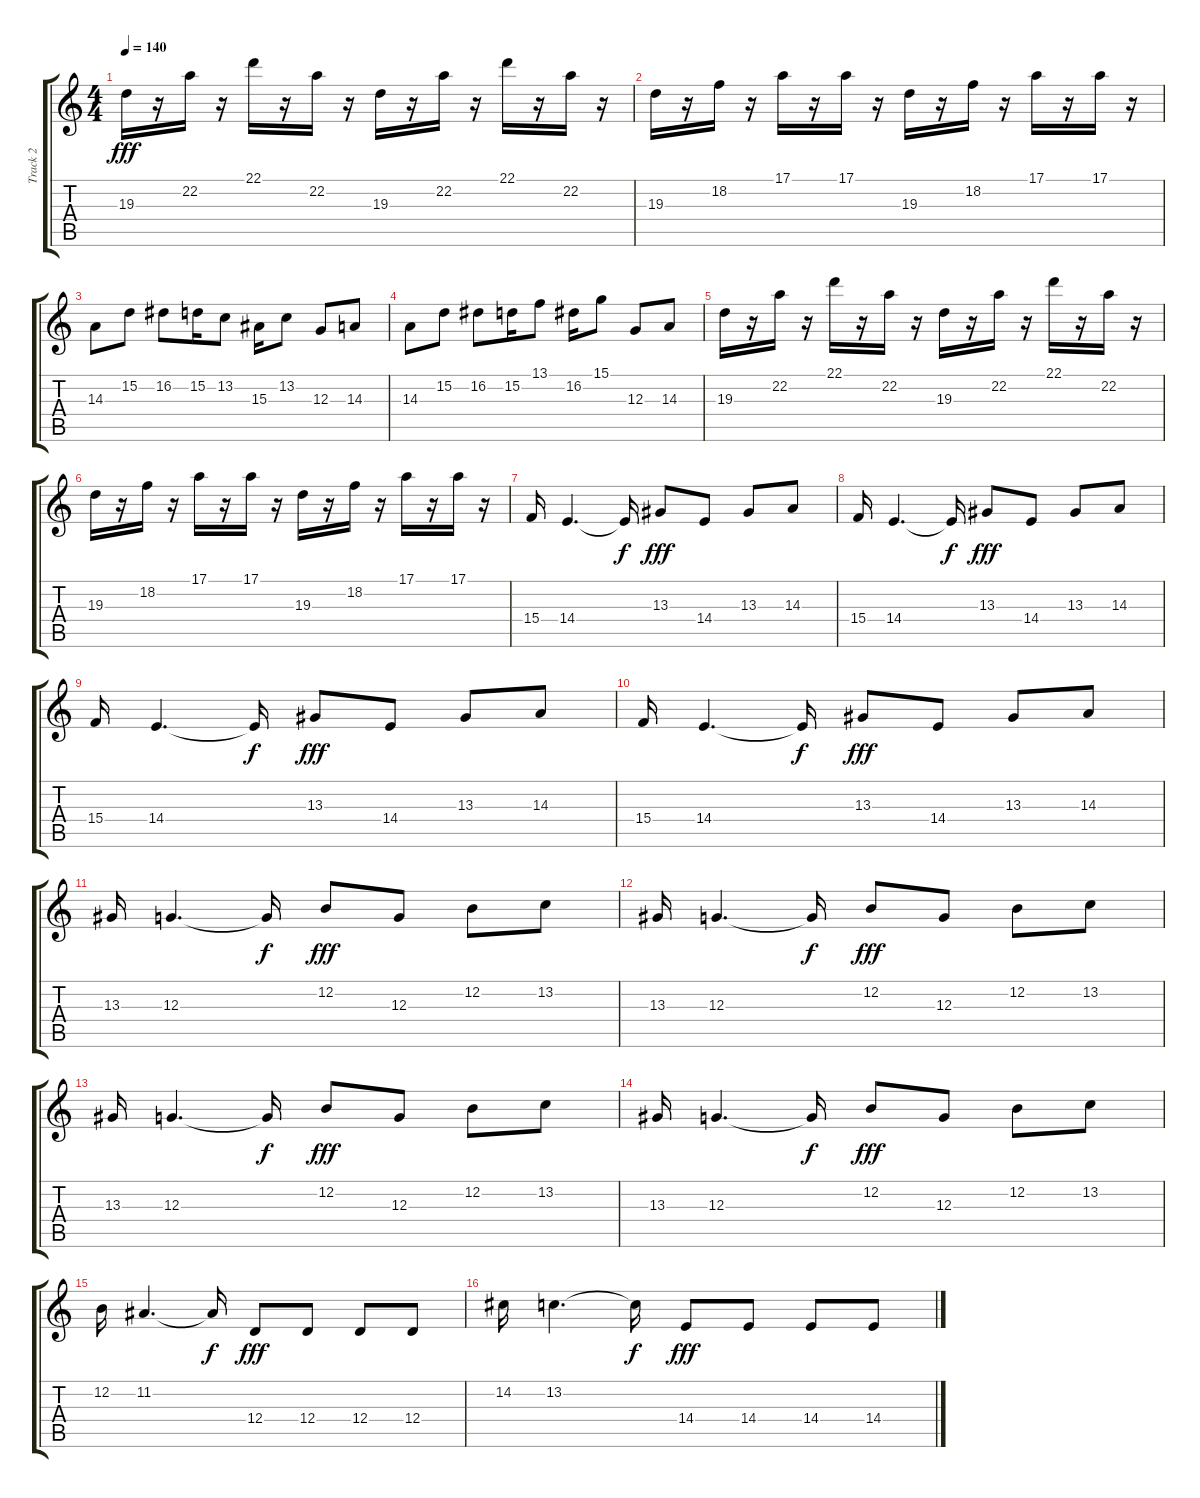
\track ("Track 2" "Track 2") {instrument lead2sawtooth}
\staff {score tabs}
\tuning (E4 B3 G3 D3 A2 E2) {hide}
\ts (4 4)
\tempo 140
\clef g2
\ks c
19.3.16{dy fff} r.16 22.2.16 r.16 22.1.16 r.16 22.2.16 r.16 19.3.16 r.16 22.2.16 r.16 22.1.16 r.16 22.2.16 r.16 |
19.3.16 r.16 18.2.16 r.16 17.1.16 r.16 17.1.16 r.16 19.3.16 r.16 18.2.16 r.16 17.1.16 r.16 17.1.16 r.16 |
14.3.8 15.2.8 16.2.8 15.2.16 13.2.8 15.3.16 13.2.8 12.3.8 14.3.8 |
14.3.8 15.2.8 16.2.8 15.2.16 13.1.8 16.2.16 15.1.8 12.3.8 14.3.8 |
19.3.16 r.16 22.2.16 r.16 22.1.16 r.16 22.2.16 r.16 19.3.16 r.16 22.2.16 r.16 22.1.16 r.16 22.2.16 r.16 |
19.3.16 r.16 18.2.16 r.16 17.1.16 r.16 17.1.16 r.16 19.3.16 r.16 18.2.16 r.16 17.1.16 r.16 17.1.16 r.16 |
15.4.16 14.4.4{d} 14.4{t}.16{dy f} 13.3.8{dy fff} 14.4.8 13.3.8 14.3.8 |
15.4.16 14.4.4{d} 14.4{t}.16{dy f} 13.3.8{dy fff} 14.4.8 13.3.8 14.3.8 |
15.4.16 14.4.4{d} 14.4{t}.16{dy f} 13.3.8{dy fff} 14.4.8 13.3.8 14.3.8 |
15.4.16 14.4.4{d} 14.4{t}.16{dy f} 13.3.8{dy fff} 14.4.8 13.3.8 14.3.8 |
13.3.16 12.3.4{d} 12.3{t}.16{dy f} 12.2.8{dy fff} 12.3.8 12.2.8 13.2.8 |
13.3.16 12.3.4{d} 12.3{t}.16{dy f} 12.2.8{dy fff} 12.3.8 12.2.8 13.2.8 |
13.3.16 12.3.4{d} 12.3{t}.16{dy f} 12.2.8{dy fff} 12.3.8 12.2.8 13.2.8 |
13.3.16 12.3.4{d} 12.3{t}.16{dy f} 12.2.8{dy fff} 12.3.8 12.2.8 13.2.8 |
12.2.16 11.2.4{d} 11.2{t}.16{dy f} 12.4.8{dy fff} 12.4.8 12.4.8 12.4.8 |
14.2.16 13.2.4{d} 13.2{t}.16{dy f} 14.4.8{dy fff} 14.4.8 14.4.8 14.4.8
